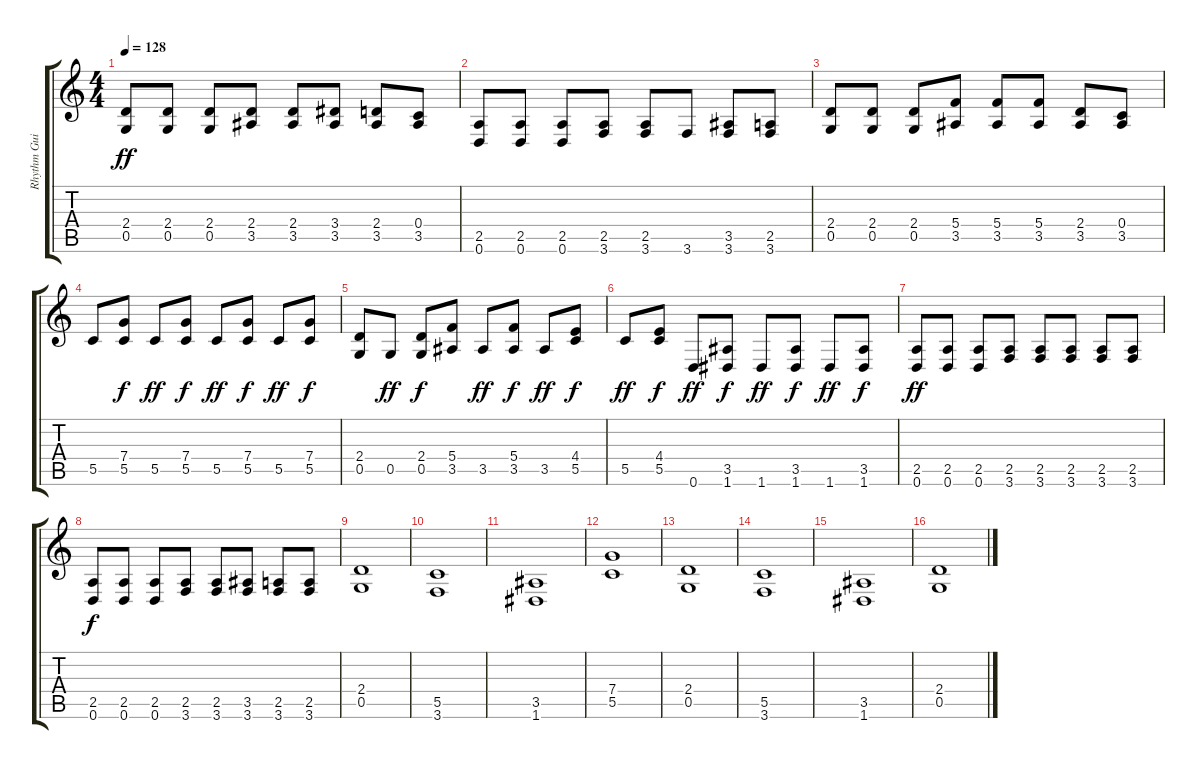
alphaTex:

\track ("Rhythm Guitar" "Rhythm Gui") {instrument distortionguitar}
\staff {score tabs}
\tuning (D4 A3 F3 C3 G2 D2) {hide}
\ts (4 4)
\tempo 128
\clef g2
\ks c
(2.4 0.5).8{dy ff} (2.4 0.5).8 (2.4 0.5).8 (2.4 3.5).8 (2.4 3.5).8 (3.4 3.5).8 (2.4 3.5).8 (0.4 3.5).8 |
(2.5 0.6).8 (2.5 0.6).8 (2.5 0.6).8 (2.5 3.6).8 (2.5 3.6).8 3.6.8 (3.5 3.6).8 (2.5 3.6).8 |
(2.4 0.5).8 (2.4 0.5).8 (2.4 0.5).8 (5.4 3.5).8 (5.4 3.5).8 (5.4 3.5).8 (2.4 3.5).8 (0.4 3.5).8 |
5.5.8 (7.4 5.5).8{dy f} 5.5.8{dy ff} (7.4 5.5).8{dy f} 5.5.8{dy ff} (7.4 5.5).8{dy f} 5.5.8{dy ff} (7.4 5.5).8{dy f} |
(2.4 0.5).8 0.5.8{dy ff} (2.4 0.5).8{dy f} (5.4 3.5).8 3.5.8{dy ff} (5.4 3.5).8{dy f} 3.5.8{dy ff} (4.4 5.5).8{dy f} |
5.5.8{dy ff} (4.4 5.5).8{dy f} 0.6.8{dy ff} (3.5 1.6).8{dy f} 1.6.8{dy ff} (3.5 1.6).8{dy f} 1.6.8{dy ff} (3.5 1.6).8{dy f} |
(2.5 0.6).8{dy ff} (2.5 0.6).8 (2.5 0.6).8 (2.5 3.6).8 (2.5 3.6).8 (2.5 3.6).8 (2.5 3.6).8 (2.5 3.6).8 |
(2.5 0.6).8{dy f} (2.5 0.6).8 (2.5 0.6).8 (2.5 3.6).8 (2.5 3.6).8 (3.5 3.6).8 (2.5 3.6).8 (2.5 3.6).8 |
(2.4 0.5).1 |
(5.5 3.6).1 |
(3.5 1.6).1 |
(7.4 5.5).1 |
(2.4 0.5).1 |
(5.5 3.6).1 |
(3.5 1.6).1 |
(2.4 0.5).1
